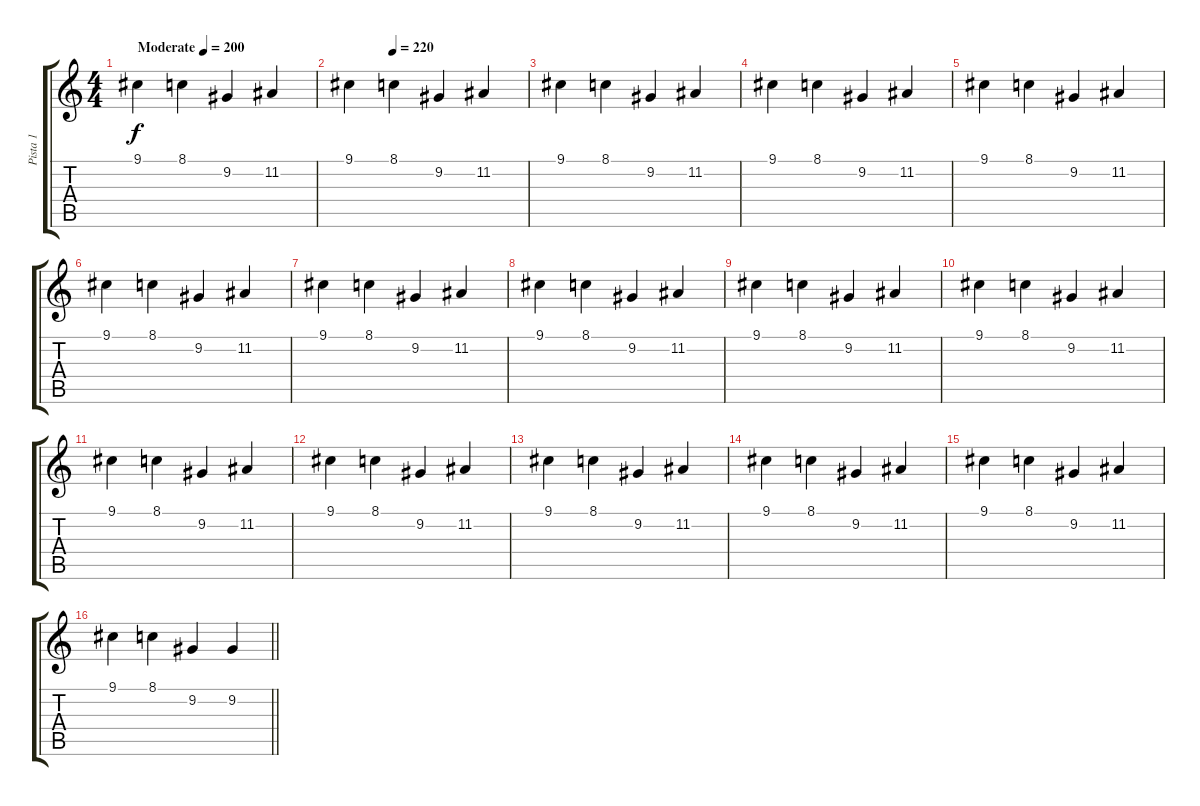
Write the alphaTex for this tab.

\track ("Pista 1" "Pista 1") {instrument acousticgrandpiano}
\staff {score tabs}
\tuning (E4 B3 G3 D3 A2 E2) {hide}
\ts (4 4)
\tempo (200 "Moderate")
\tempo 210
\tempo (200 "Moderate")
\clef g2
\ks c
9.1.4{dy f instrument acousticgrandpiano} 8.1.4 9.2.4 11.2.4 |
\tempo (220 0.25)
9.1.4 8.1.4 9.2.4 11.2.4 |
9.1.4 8.1.4 9.2.4 11.2.4 |
9.1.4 8.1.4 9.2.4 11.2.4 |
9.1.4 8.1.4 9.2.4 11.2.4 |
9.1.4 8.1.4 9.2.4 11.2.4 |
9.1.4 8.1.4 9.2.4 11.2.4 |
9.1.4 8.1.4 9.2.4 11.2.4 |
9.1.4 8.1.4 9.2.4 11.2.4 |
9.1.4 8.1.4 9.2.4 11.2.4 |
9.1.4 8.1.4 9.2.4 11.2.4 |
9.1.4 8.1.4 9.2.4 11.2.4 |
9.1.4 8.1.4 9.2.4 11.2.4 |
9.1.4 8.1.4 9.2.4 11.2.4 |
9.1.4 8.1.4 9.2.4 11.2.4 |
\barLineRight lightlight
9.1.4 8.1.4 9.2.4 9.2.4
